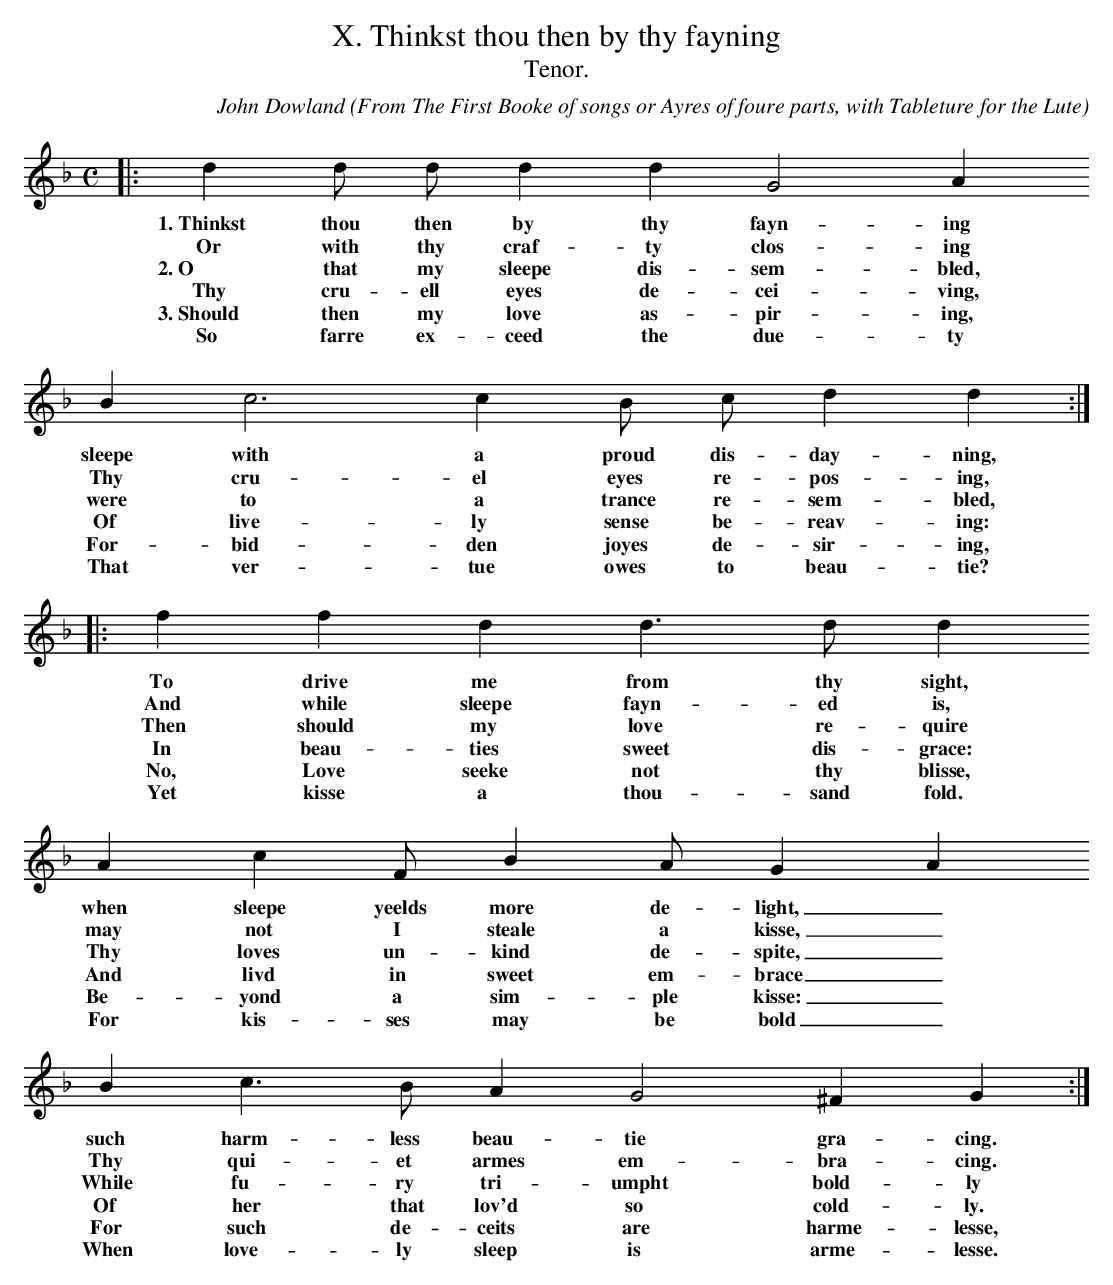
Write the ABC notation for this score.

X:1
T:X. Thinkst thou then by thy fayning
T:Tenor.
C: John Dowland
O: From The First Booke of songs or Ayres of foure parts, with Tableture for the Lute
L:1/4
M:C
K:G dor -8va
|:d d/ d/ d d G2 A
w: 1.~Thinkst thou then by thy fayn- ing
w:    Or with thy craf- ty clos- ing
w: 2.~O that  my sleepe dis- sem- bled,
w:    Thy cru- ell eyes de- cei- ving,
w: 3.~Should then my love as- pir- ing,
w:    So farre ex- ceed the due- ty
B c3 c B/ c/ d d :|
w: sleepe with a proud dis- day-   ning,
w: Thy cru- el eyes re- pos- ing,
w: were to a trance re- sem- bled,
w: Of live- ly sense be- reav- ing:
w: For- bid- den joyes de- sir- ing,
w: That ver- tue owes to beau- tie?
|:f f d d > d d
w: To drive me from thy sight,
w: And while sleepe fayn- ed is,
w: Then should my love re- quire
w: In beau- ties sweet dis- grace:
w: No, Love seeke not thy blisse,
w: Yet kisse a thou- sand fold.
A c F/ B A/ G A
w: when sleepe yeelds more de- light, _
w: may not I steale a kisse, _
w: Thy loves un- kind de- spite, _
w: And livd in sweet em- brace _
w: Be- yond a sim- ple kisse: _
w: For kis- ses may be bold _
B c > B A G2 ^F G :|
w: such harm- less beau- tie gra- cing.
w: Thy qui- et armes em- bra- cing.
w: While fu- ry tri- umpht bold- ly
w: Of her that lov'd so cold- ly.
w: For such de- ceits are harme- lesse,
w: When love- ly sleep is arme- lesse.
